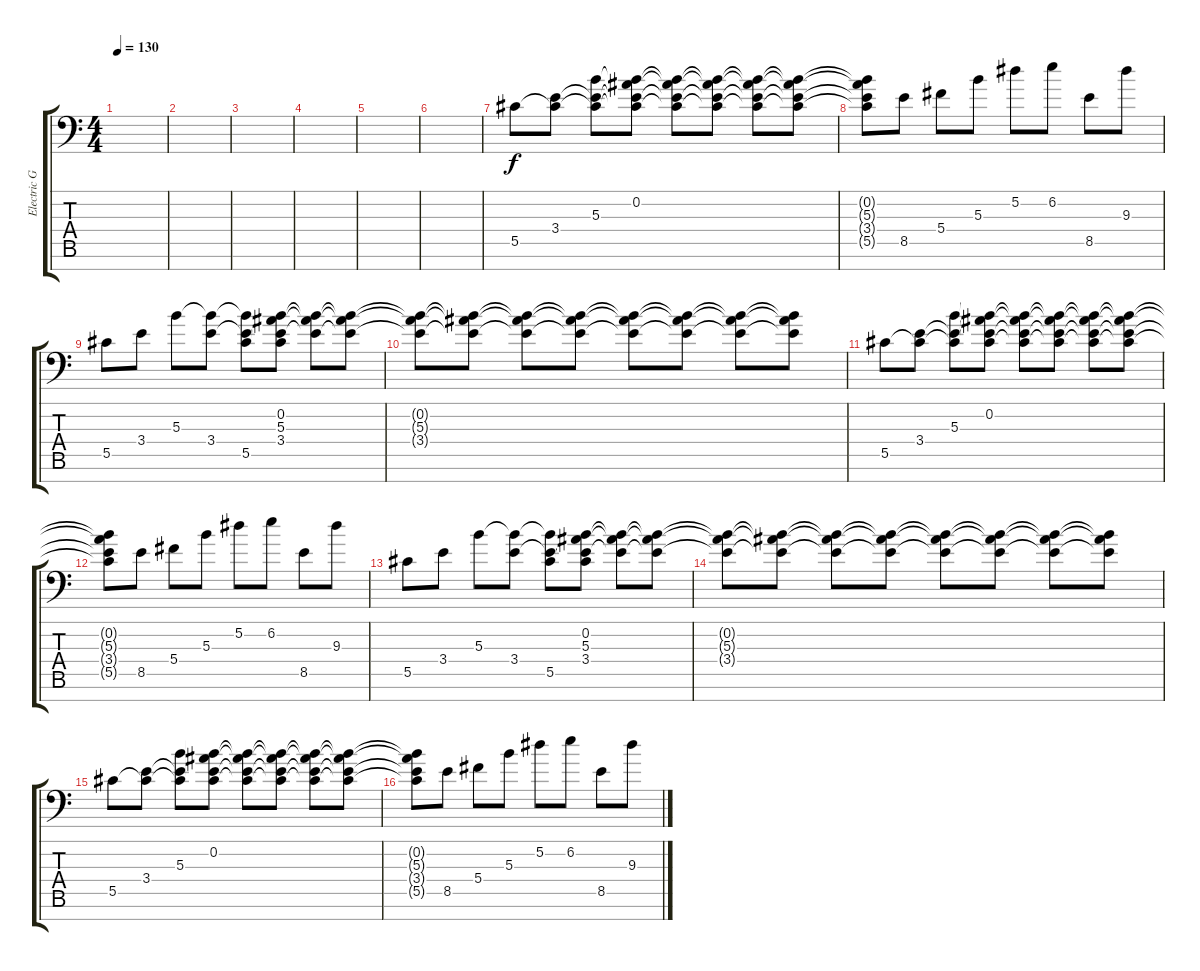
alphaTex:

\track ("Electric Guitar" "Electric G") {instrument electricguitarclean}
\staff {score tabs}
\tuning (Eb4 Bb3 Gb3 Db3 Ab2 Eb2 Ab1) {hide}
\ts (4 4)
\tempo 130
\clef f4
\ks c
|
|
|
|
|
|
5.5.8 (3.4 5.5{t}).8 (5.3 3.4{t} 5.5{t}).8 (0.2 5.3{t} 3.4{t} 5.5{t}).8 (0.2{t} 5.3{t} 3.4{t} 5.5{t}).8 (0.2{t} 5.3{t} 3.4{t} 5.5{t}).8 (0.2{t} 5.3{t} 3.4{t} 5.5{t}).8 (0.2{t} 5.3{t} 3.4{t} 5.5{t}).8 |
(0.2{t} 5.3{t} 3.4{t} 5.5{t}).8 8.5.8 5.4.8 5.3.8 5.2.8 6.2.8 8.5.8 9.3.8 |
5.5.8 3.4.8 5.3.8 (5.3{t} 3.4).8 (5.3{t} 3.4{t} 5.5).8 (0.2 5.3 3.4 5.5{t}).8 (0.2{t} 5.3{t} 3.4{t}).8 (0.2{t} 5.3{t} 3.4{t}).8 |
(0.2{t} 5.3{t} 3.4{t}).8 (0.2{t} 5.3{t} 3.4{t}).8 (0.2{t} 5.3{t} 3.4{t}).8 (0.2{t} 5.3{t} 3.4{t}).8 (0.2{t} 5.3{t} 3.4{t}).8 (0.2{t} 5.3{t} 3.4{t}).8 (0.2{t} 5.3{t} 3.4{t}).8 (0.2{t} 5.3{t} 3.4{t}).8 |
5.5.8 (3.4 5.5{t}).8 (5.3 3.4{t} 5.5{t}).8 (0.2 5.3{t} 3.4{t} 5.5{t}).8 (0.2{t} 5.3{t} 3.4{t} 5.5{t}).8 (0.2{t} 5.3{t} 3.4{t} 5.5{t}).8 (0.2{t} 5.3{t} 3.4{t} 5.5{t}).8 (0.2{t} 5.3{t} 3.4{t} 5.5{t}).8 |
(0.2{t} 5.3{t} 3.4{t} 5.5{t}).8 8.5.8 5.4.8 5.3.8 5.2.8 6.2.8 8.5.8 9.3.8 |
5.5.8 3.4.8 5.3.8 (5.3{t} 3.4).8 (5.3{t} 3.4{t} 5.5).8 (0.2 5.3 3.4 5.5{t}).8 (0.2{t} 5.3{t} 3.4{t}).8 (0.2{t} 5.3{t} 3.4{t}).8 |
(0.2{t} 5.3{t} 3.4{t}).8 (0.2{t} 5.3{t} 3.4{t}).8 (0.2{t} 5.3{t} 3.4{t}).8 (0.2{t} 5.3{t} 3.4{t}).8 (0.2{t} 5.3{t} 3.4{t}).8 (0.2{t} 5.3{t} 3.4{t}).8 (0.2{t} 5.3{t} 3.4{t}).8 (0.2{t} 5.3{t} 3.4{t}).8 |
5.5.8 (3.4 5.5{t}).8 (5.3 3.4{t} 5.5{t}).8 (0.2 5.3{t} 3.4{t} 5.5{t}).8 (0.2{t} 5.3{t} 3.4{t} 5.5{t}).8 (0.2{t} 5.3{t} 3.4{t} 5.5{t}).8 (0.2{t} 5.3{t} 3.4{t} 5.5{t}).8 (0.2{t} 5.3{t} 3.4{t} 5.5{t}).8 |
(0.2{t} 5.3{t} 3.4{t} 5.5{t}).8 8.5.8 5.4.8 5.3.8 5.2.8 6.2.8 8.5.8 9.3.8
